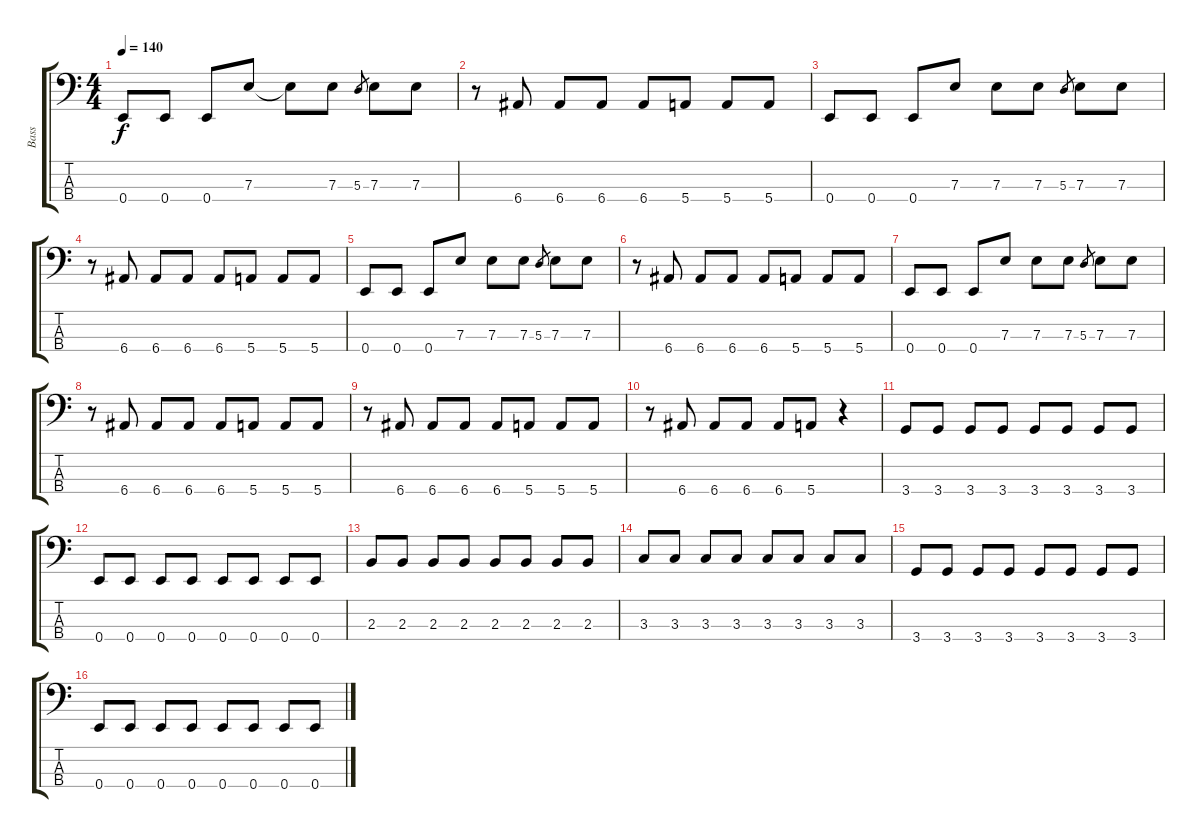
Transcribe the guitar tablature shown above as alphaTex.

\track ("Bass" "Bass") {instrument electricbasspick}
\staff {score tabs}
\tuning (G2 D2 A1 E1) {hide}
\ts (4 4)
\tempo 140
\clef f4
\ks c
0.4.8{dy f} 0.4.8 0.4.8 7.3.8 7.3{t}.8 7.3.8 5.3.8{gr} 7.3.8 7.3.8 |
r.8 6.4.8 6.4.8 6.4.8 6.4.8 5.4.8 5.4.8 5.4.8 |
0.4.8 0.4.8 0.4.8 7.3.8 7.3.8 7.3.8 5.3.8{gr} 7.3.8 7.3.8 |
r.8 6.4.8 6.4.8 6.4.8 6.4.8 5.4.8 5.4.8 5.4.8 |
0.4.8 0.4.8 0.4.8 7.3.8 7.3.8 7.3.8 5.3.8{gr} 7.3.8 7.3.8 |
r.8 6.4.8 6.4.8 6.4.8 6.4.8 5.4.8 5.4.8 5.4.8 |
0.4.8 0.4.8 0.4.8 7.3.8 7.3.8 7.3.8 5.3.8{gr} 7.3.8 7.3.8 |
r.8 6.4.8 6.4.8 6.4.8 6.4.8 5.4.8 5.4.8 5.4.8 |
r.8 6.4.8 6.4.8 6.4.8 6.4.8 5.4.8 5.4.8 5.4.8 |
r.8 6.4.8 6.4.8 6.4.8 6.4.8 5.4.8 r.4 |
3.4.8 3.4.8 3.4.8 3.4.8 3.4.8 3.4.8 3.4.8 3.4.8 |
0.4.8 0.4.8 0.4.8 0.4.8 0.4.8 0.4.8 0.4.8 0.4.8 |
2.3.8 2.3.8 2.3.8 2.3.8 2.3.8 2.3.8 2.3.8 2.3.8 |
3.3.8 3.3.8 3.3.8 3.3.8 3.3.8 3.3.8 3.3.8 3.3.8 |
3.4.8 3.4.8 3.4.8 3.4.8 3.4.8 3.4.8 3.4.8 3.4.8 |
0.4.8 0.4.8 0.4.8 0.4.8 0.4.8 0.4.8 0.4.8 0.4.8
